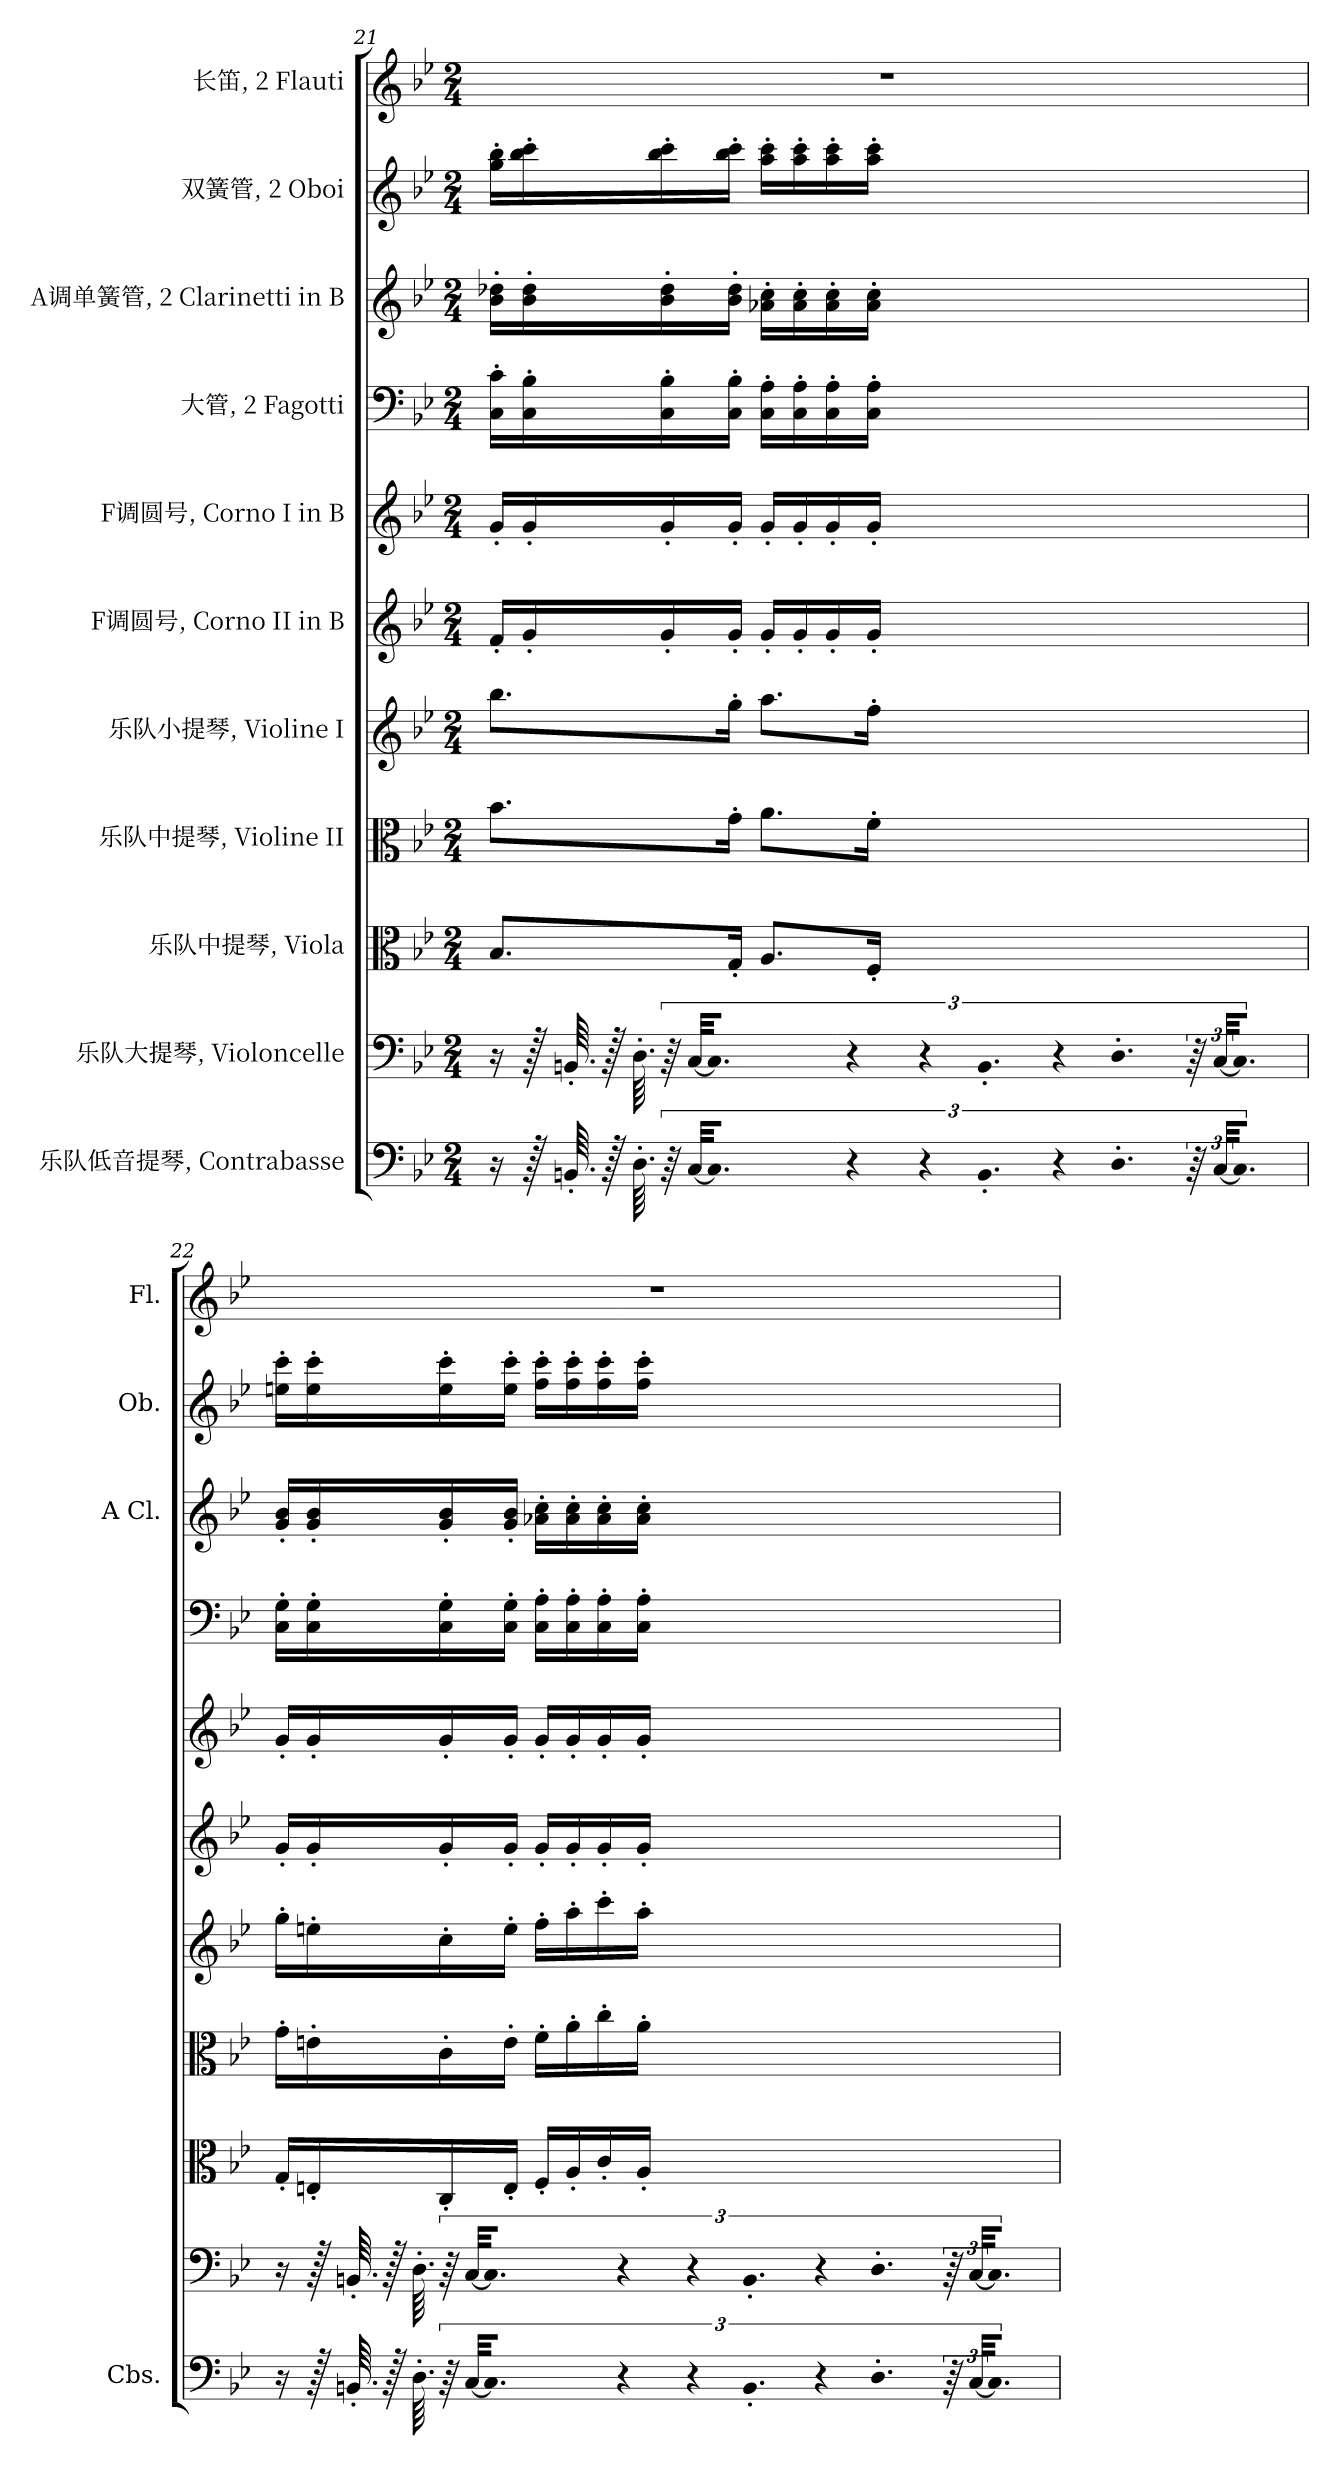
**kern	**kern	**kern	**kern	**kern	**kern	**kern	**kern	**kern	**kern	**kern
*part11	*part10	*part9	*part8	*part7	*part6	*part5	*part4	*part3	*part2	*part1
*staff11	*staff10	*staff9	*staff8	*staff7	*staff6	*staff5	*staff4	*staff3	*staff2	*staff1
*I"乐队低音提琴, Contrabasse	*I"乐队大提琴, Violoncelle	*I"乐队中提琴, Viola	*I"乐队中提琴, Violine II	*I"乐队小提琴, Violine I	*I"F调圆号, Corno II in B	*I"F调圆号, Corno I in B	*I"大管, 2 Fagotti	*I"A调单簧管, 2 Clarinetti in B	*I"双簧管, 2 Oboi	*I"长笛, 2 Flauti
*I'Cbs.	*	*	*	*	*	*	*	*I'A Cl.	*I'Ob.	*I'Fl.
!!LO:PB:g=z
*clefF4	*clefF4	*clefC3	*clefC3	*clefG2	*clefG2	*clefG2	*clefF4	*clefG2	*clefG2	*clefG2
*ITrd7c12	*	*	*	*	*ITrd4c7	*ITrd4c7	*	*ITrd2c3	*	*
*k[b-e-]	*k[b-e-]	*k[b-e-]	*k[b-e-]	*k[b-e-]	*k[b-e-a-]	*k[b-e-a-]	*k[b-e-]	*k[f#]	*k[b-e-]	*k[b-e-]
*M2/4	*M2/4	*M2/4	*M2/4	*M2/4	*M2/4	*M2/4	*M2/4	*M2/4	*M2/4	*M2/4
=21	=21	=21	=21	=21	=21	=21	=21	=21	=21	=21
16r	16r	8.B-/L	8.b-\L	8.bb-\L	16B-'/LL	16c'/LL	16C\' 16c\'LL	16g\' 16b-X\'LL	16gg\' 16bb-\'LL	2r
128r	128r	.	.	.	16c'/	16c'/	16C\' 16B-\'	16g\' 16b-\'	16bb-\' 16ccc\'	.
64.BBBn'/	64.BBn'/	.	.	.	.	.	.	.	.	.
128r	128r	.	.	.	.	.	.	.	.	.
64.DD'\	64.D'\	.	.	.	.	.	.	.	.	.
96r	96r	.	.	.	16c'/	16c'/	16C\' 16B-\'	16g\' 16b-\'	16bb-\' 16ccc\'	.
[48CC/KLL	[48C/KLL	.	.	.	.	.	.	.	.	.
16.CC/JJ]	16.C/JJ]	.	.	.	.	.	.	.	.	.
.	.	16G'/Jk	16g'\Jk	16gg'\Jk	16c'/JJ	16c'/JJ	16C\' 16B-\'JJ	16g\' 16b-\'JJ	16bb-\' 16ccc\'JJ	.
16r	16r	8.A/L	8.a\L	8.aa\L	16c'/LL	16c'/LL	16C\' 16A\'LL	16fn\' 16a\'LL	16aa\' 16ccc\'LL	.
128r	128r	.	.	.	16c'/	16c'/	16C\' 16A\'	16f\' 16a\'	16aa\' 16ccc\'	.
64.BBB'/	64.BB'/	.	.	.	.	.	.	.	.	.
128r	128r	.	.	.	.	.	.	.	.	.
64.DD'\	64.D'\	.	.	.	.	.	.	.	.	.
96r	96r	.	.	.	16c'/	16c'/	16C\' 16A\'	16f\' 16a\'	16aa\' 16ccc\'	.
[48CC/KLL	[48C/KLL	.	.	.	.	.	.	.	.	.
16.CC/JJ]	16.C/JJ]	.	.	.	.	.	.	.	.	.
.	.	16F'/Jk	16f'\Jk	16ff'\Jk	16c'/JJ	16c'/JJ	16C\' 16A\'JJ	16f\' 16a\'JJ	16aa\' 16ccc\'JJ	.
!!LO:PB:g=z
=22	=22	=22	=22	=22	=22	=22	=22	=22	=22	=22
16r	16r	16G'/LL	16g'\LL	16gg'\LL	16c'/LL	16c'/LL	16C\' 16G\'LL	16e/' 16g/'LL	16een\' 16ccc\'LL	2r
128r	128r	16En'/	16en'\	16een'\	16c'/	16c'/	16C\' 16G\'	16e/' 16g/'	16ee\' 16ccc\'	.
64.BBBn'/	64.BBn'/	.	.	.	.	.	.	.	.	.
128r	128r	.	.	.	.	.	.	.	.	.
64.DD'\	64.D'\	.	.	.	.	.	.	.	.	.
96r	96r	16C'/	16c'\	16cc'\	16c'/	16c'/	16C\' 16G\'	16e/' 16g/'	16ee\' 16ccc\'	.
[48CC/KLL	[48C/KLL	.	.	.	.	.	.	.	.	.
16.CC/JJ]	16.C/JJ]	.	.	.	.	.	.	.	.	.
.	.	16E'/JJ	16e'\JJ	16ee'\JJ	16c'/JJ	16c'/JJ	16C\' 16G\'JJ	16e/' 16g/'JJ	16ee\' 16ccc\'JJ	.
16r	16r	16F'/LL	16f'\LL	16ff'\LL	16c'/LL	16c'/LL	16C\' 16A\'LL	16fn\' 16a\'LL	16ff\' 16ccc\'LL	.
128r	128r	16A'/	16a'\	16aa'\	16c'/	16c'/	16C\' 16A\'	16f\' 16a\'	16ff\' 16ccc\'	.
64.BBB'/	64.BB'/	.	.	.	.	.	.	.	.	.
128r	128r	.	.	.	.	.	.	.	.	.
64.DD'\	64.D'\	.	.	.	.	.	.	.	.	.
96r	96r	16c'/	16cc'\	16ccc'\	16c'/	16c'/	16C\' 16A\'	16f\' 16a\'	16ff\' 16ccc\'	.
[48CC/KLL	[48C/KLL	.	.	.	.	.	.	.	.	.
16.CC/JJ]	16.C/JJ]	.	.	.	.	.	.	.	.	.
.	.	16A'/JJ	16a'\JJ	16aa'\JJ	16c'/JJ	16c'/JJ	16C\' 16A\'JJ	16f\' 16a\'JJ	16ff\' 16ccc\'JJ	.
=	=	=	=	=	=	=	=	=	=	=
*-	*-	*-	*-	*-	*-	*-	*-	*-	*-	*-
